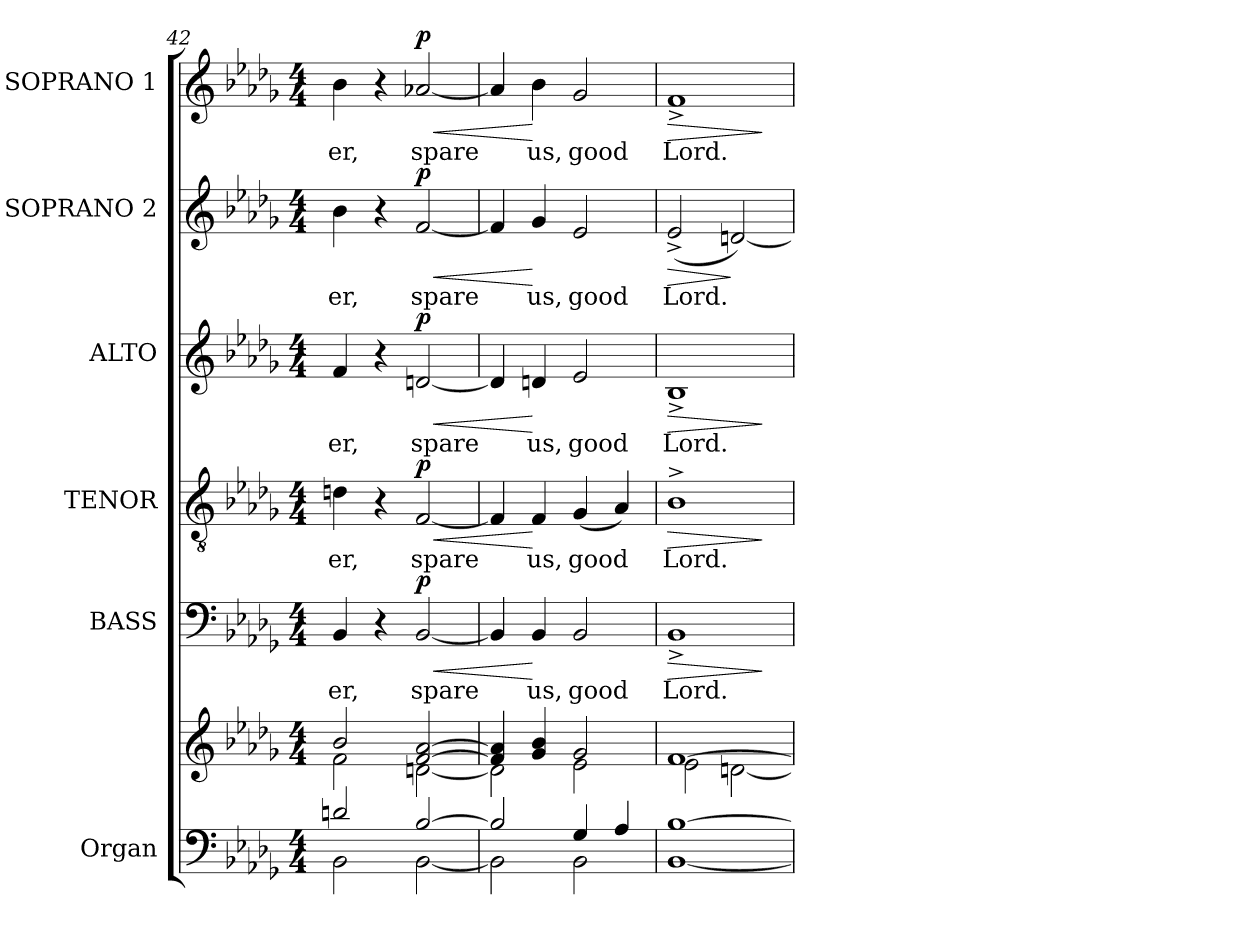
**kern	**kern	**kern	**text	**dynam	**kern	**text	**dynam	**kern	**text	**dynam	**kern	**text	**dynam	**kern	**text	**dynam
*part6	*part6	*part5	*part5	*part5	*part4	*part4	*part4	*part3	*part3	*part3	*part2	*part2	*part2	*part1	*part1	*part1
*staff7	*staff6	*staff5	*staff5	*staff5	*staff4	*staff4	*staff4	*staff3	*staff3	*staff3	*staff2	*staff2	*staff2	*staff1	*staff1	*staff1
*I"Organ	*	*I"BASS	*	*	*I"TENOR	*	*	*I"ALTO	*	*	*I"SOPRANO 2	*	*	*I"SOPRANO 1	*	*
*I'Org.	*	*I'B.	*	*	*I'T.	*	*	*I'A.	*	*	*I'S2.	*	*	*I'S1.	*	*
*clefF4	*clefG2	*clefF4	*	*	*clefGv2	*	*	*clefG2	*	*	*clefG2	*	*	*clefG2	*	*
*	*	*	*	*	*ITrd7c12	*	*	*	*	*	*	*	*	*	*	*
*k[b-e-a-d-g-]	*k[b-e-a-d-g-]	*k[b-e-a-d-g-]	*	*	*k[b-e-a-d-g-]	*	*	*k[b-e-a-d-g-]	*	*	*k[b-e-a-d-g-]	*	*	*k[b-e-a-d-g-]	*	*
*b-:	*b-:	*b-:	*	*	*b-:	*	*	*b-:	*	*	*b-:	*	*	*b-:	*	*
*M4/4	*M4/4	*M4/4	*	*	*M4/4	*	*	*M4/4	*	*	*M4/4	*	*	*M4/4	*	*
=42	=42	=42	=42	=42	=42	=42	=42	=42	=42	=42	=42	=42	=42	=42	=42	=42
*^	*^	*	*	*	*	*	*	*	*	*	*	*	*	*	*	*
!	!	!	!	!	!LO:LY:b:color=#000000	!	!	!	!	!	!	!	!	!	!	!	!	!
!	!	!	!	!	!	!	!	!LO:LY:b:color=#000000	!	!	!	!	!	!	!	!	!	!
!	!	!	!	!	!	!	!	!	!	!	!LO:LY:b:color=#000000	!	!	!	!	!	!	!
!	!	!	!	!	!	!	!	!	!	!	!	!	!	!LO:LY:b:color=#000000	!	!	!	!
!	!	!	!	!	!	!	!	!	!	!	!	!	!	!	!	!	!LO:LY:b:color=#000000	!
2dni/	2BB-i\	2b-i/	2fi\	4BB-i/	-er,	.	4Dni\	-er,	.	4fi/	-er,	.	4b-i\	-er,	.	4b-i\	-er,	.
.	.	.	.	4r	.	.	4r	.	.	4r	.	.	4r	.	.	4r	.	.
!	!	!	!	!	!LO:LY:b:color=#000000	!LO:HP:b	!	!	!	!	!	!	!	!	!	!	!	!
!	!	!	!	!	!	!	!	!LO:LY:b:color=#000000	!LO:HP:b	!	!	!	!	!	!	!	!	!
!	!	!	!	!	!	!	!	!	!	!	!LO:LY:b:color=#000000	!LO:HP:b	!	!	!	!	!	!
!	!	!	!	!	!	!	!	!	!	!	!	!	!	!LO:LY:b:color=#000000	!LO:HP:b	!	!	!
!	!	!	!	!	!	!	!	!	!	!	!	!	!	!	!	!	!LO:LY:b:color=#000000	!LO:HP:b
[2B-i/	[2BB-i\	[2fi/ [2a-i	[2dni\	[2BB-i/	spare	< p	[2FFi/	spare	< p	[2dni/	spare	< p	[2fi/	spare	< p	[2a-Xi/	spare	< p
=43	=43	=43	=43	=43	=43	=43	=43	=43	=43	=43	=43	=43	=43	=43	=43	=43	=43	=43
2B-i/]	2BB-i\]	4fi/] 4a-i]	2di\]	4BB-i/]	.	.	4FFi/]	.	.	4di/]	.	.	4fi/]	.	.	4a-i/]	.	.
!	!	!	!	!	!LO:LY:b:color=#000000	!	!	!	!	!	!	!	!	!	!	!	!	!
!	!	!	!	!	!	!	!	!LO:LY:b:color=#000000	!	!	!	!	!	!	!	!	!	!
!	!	!	!	!	!	!	!	!	!	!	!LO:LY:b:color=#000000	!	!	!	!	!	!	!
!	!	!	!	!	!	!	!	!	!	!	!	!	!	!LO:LY:b:color=#000000	!	!	!	!
!	!	!	!	!	!	!	!	!	!	!	!	!	!	!	!	!	!LO:LY:b:color=#000000	!
.	.	4g-i/ 4b-i	.	4BB-i/	us,	[	4FFi/	us,	[	4dni/	us,	[	4g-i/	us,	[	4b-i\	us,	[
!	!	!	!	!	!LO:LY:b:color=#000000	!	!	!	!	!	!	!	!	!	!	!	!	!
!	!	!	!	!	!	!	!	!LO:LY:b:color=#000000	!	!	!	!	!	!	!	!	!	!
!	!	!	!	!	!	!	!	!	!	!	!LO:LY:b:color=#000000	!	!	!	!	!	!	!
!	!	!	!	!	!	!	!	!	!	!	!	!	!	!LO:LY:b:color=#000000	!	!	!	!
!	!	!	!	!	!	!	!	!	!	!	!	!	!	!	!	!	!LO:LY:b:color=#000000	!
4G-i/	2BB-i\	2g-i/	2e-i\	2BB-i/	good	.	(4GG-i/	good	.	2e-i/	good	.	2e-i/	good	.	2g-i/	good	.
4A-i/	.	.	.	.	.	.	4AA-i/)	.	.	.	.	.	.	.	.	.	.	.
=44	=44	=44	=44	=44	=44	=44	=44	=44	=44	=44	=44	=44	=44	=44	=44	=44	=44	=44
!	!	!	!	!	!LO:LY:b:color=#000000	!LO:HP:b	!	!	!	!	!	!	!	!	!	!	!	!
!	!	!	!	!	!	!	!	!LO:LY:b:color=#000000	!LO:HP:b	!	!	!	!	!	!	!	!	!
!	!	!	!	!	!	!	!	!	!	!	!LO:LY:b:color=#000000	!LO:HP:b	!	!	!	!	!	!
!	!	!	!	!	!	!	!	!	!	!	!	!	!	!LO:LY:b:color=#000000	!LO:HP:b	!	!	!
!	!	!	!	!	!	!	!	!	!	!	!	!	!	!	!	!	!LO:LY:b:color=#000000	!LO:HP:b
[1B-i	[1BB-i	[1fi	2e-i\	1BB-^i	Lord.	>	1BB-^i	Lord.	>	1B-^i	Lord.	>	(2e-^i/	Lord.	>	1f^i	Lord.	>
.	.	.	[2dni\	.	.	.	.	.	.	.	.	.	[2dni/)	.	]	.	.	.
*v	*v	*	*	*	*	*	*	*	*	*	*	*	*	*	*	*	*	*
*	*v	*v	*	*	*	*	*	*	*	*	*	*	*	*	*	*	*
.	.	.	.	]	.	.	]	.	.	]	.	.	.	.	.	]
=	=	=	=	=	=	=	=	=	=	=	=	=	=	=	=	=
*-	*-	*-	*-	*-	*-	*-	*-	*-	*-	*-	*-	*-	*-	*-	*-	*-
